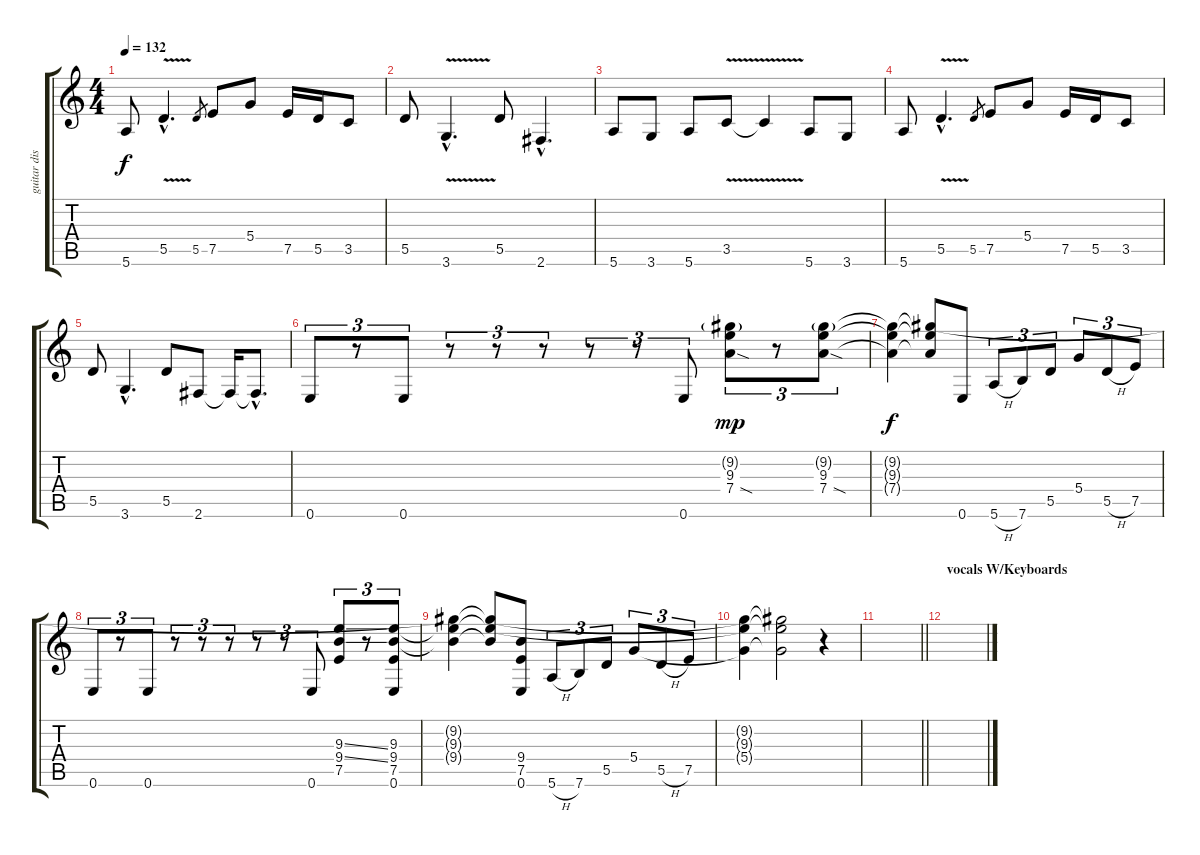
\track ("guitar dist" "guitar dis") {instrument distortionguitar}
\staff {score tabs}
\tuning (E4 B3 G3 D3 A2 E2) {hide}
\ts (4 4)
\tempo 132
\clef g2
\ks c
5.6.8{dy f} 5.5{v hac}.4{d} 5.5.8{gr} 7.5.8 5.4.8 7.5.16 5.5.16 3.5.8 |
5.5.8 3.6{v hac}.4{d} 5.5.8 2.6{hac}.4{d} |
5.6.8 3.6.8 5.6.8 3.5{v}.8 3.5{t}.4 5.6.8 3.6.8 |
5.6.8 5.5{v hac}.4{d} 5.5.8{gr} 7.5.8 5.4.8 7.5.16 5.5.16 3.5.8 |
5.5.8 3.6{hac}.4{d} 5.5.8 2.6.8 2.6{t}.16 2.6{hac t}.8{d} |
0.6.8{tu (3 2) txt " "} r.8{tu (3 2)} 0.6.8{tu (3 2)} r.8{tu (3 2)} r.8{tu (3 2)} r.8{tu (3 2)} r.8{tu (3 2)} r.8{tu (3 2)} 0.6.8{tu (3 2)} (9.2{g} 9.3 7.4{sod}).8{tu (3 2) dy mp} r.8{tu (3 2)} (9.2{g} 9.3 7.4{sod}).8{tu (3 2)} |
(9.2{t} 9.3{t} 7.4{t}).4{dy f} (9.2{t} 9.3{t} 7.4{t}).8 0.6.8 5.6{h}.8{tu (3 2)} 7.6.8{tu (3 2)} 5.5.8{tu (3 2)} 5.4.8{tu (3 2)} 5.5{h}.8{tu (3 2)} 7.5.8{tu (3 2)} |
0.6.8{tu (3 2)} r.8{tu (3 2)} 0.6.8{tu (3 2)} r.8{tu (3 2)} r.8{tu (3 2)} r.8{tu (3 2)} r.8{tu (3 2)} r.8{tu (3 2)} 0.6.8{tu (3 2)} (9.3{ss} 9.4{ss} 7.5).8{tu (3 2)} r.8{tu (3 2)} (9.3 9.4 7.5 0.6).8{tu (3 2)} |
(9.2{t} 9.3{t} 9.4{t}).4 (9.2{t} 9.3{t} 9.4{t}).8 (9.4 7.5 0.6).8 5.6{h}.8{tu (3 2)} 7.6.8{tu (3 2)} 5.5.8{tu (3 2)} 5.4.8{tu (3 2)} 5.5{h}.8{tu (3 2)} 7.5.8{tu (3 2)} |
(9.2{t} 9.3{t} 5.4{t}).4 (9.2{t} 9.3{t} 5.4{t}).2 r.4 |
\barLineRight lightlight
|
\section ("" "vocals W/Keyboards")
